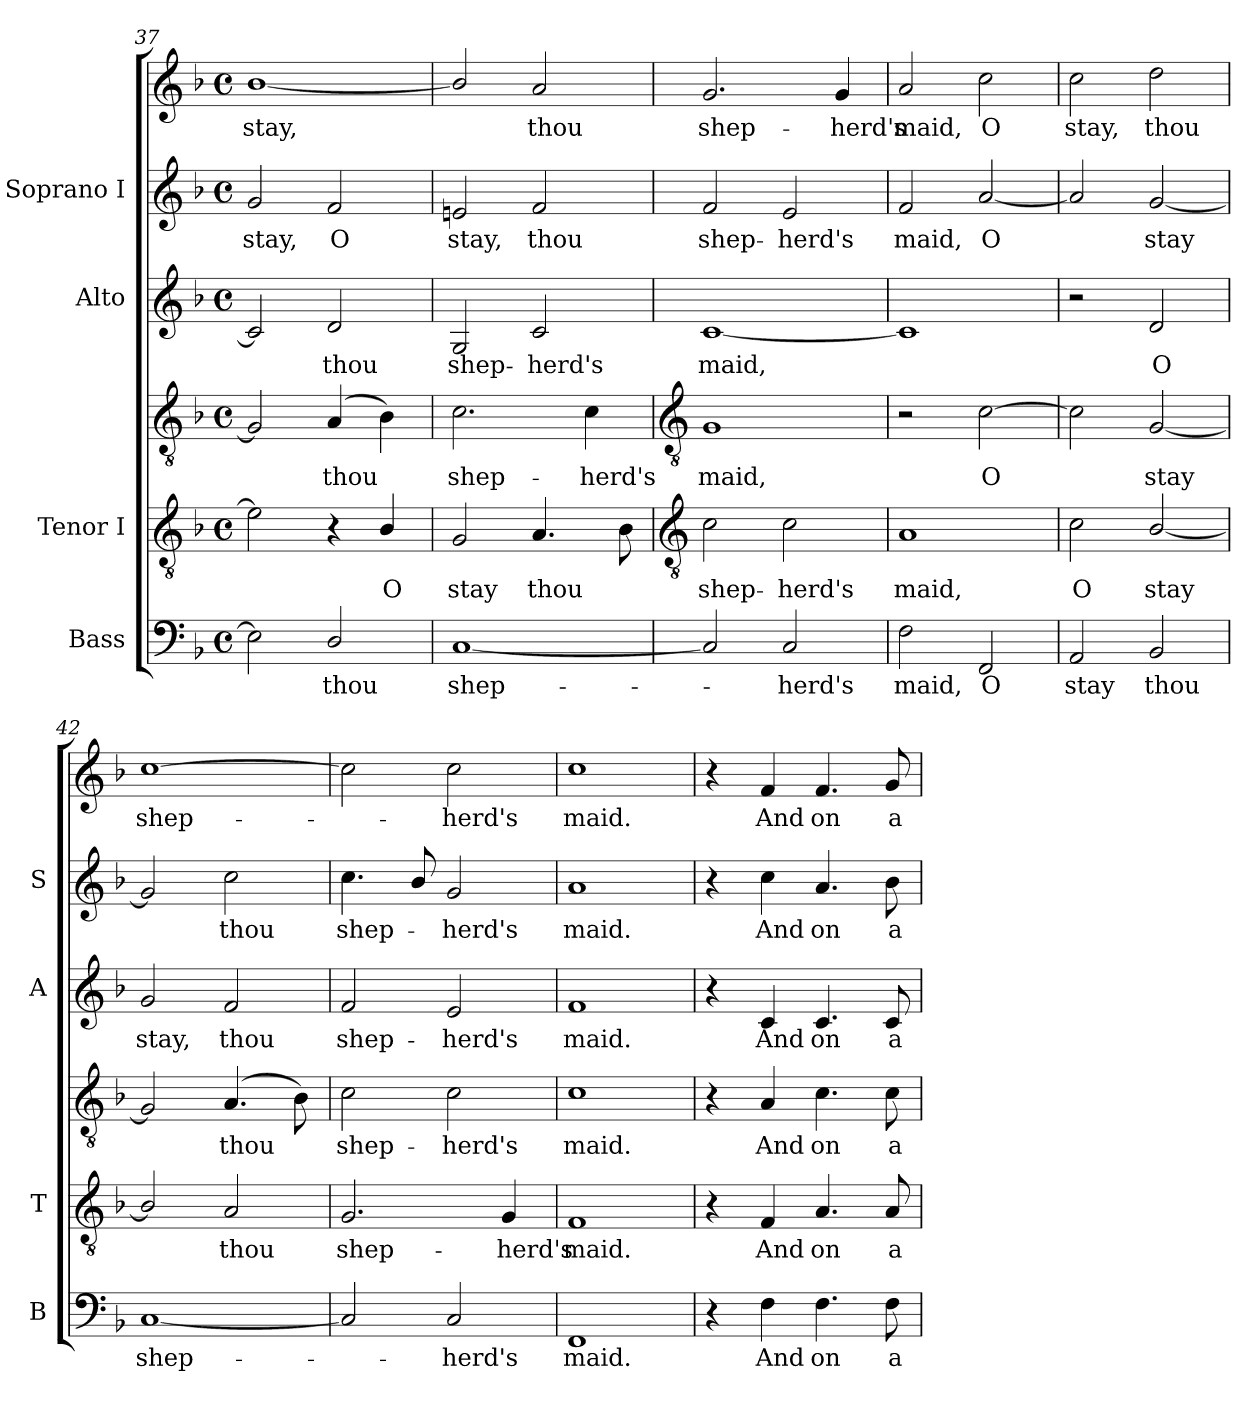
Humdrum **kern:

**kern	**text	**kern	**text	**kern	**text	**kern	**text	**kern	**text	**kern	**text
*part4	*part4	*part3	*part3	*part3	*part3	*part2	*part2	*part1	*part1	*part1	*part1
*staff6	*staff6	*staff5	*staff5	*staff4	*staff4	*staff3	*staff3	*staff2	*staff2	*staff1	*staff1
*I"Bass	*	*I"Tenor I	*	*	*	*I"Alto	*	*I"Soprano I	*	*	*
*I'B	*	*I'T	*	*	*	*I'A	*	*I'S	*	*	*
*clefF4	*	*clefGv2	*	*clefGv2	*	*clefG2	*	*clefG2	*	*clefG2	*
*k[b-]	*	*k[b-]	*	*k[b-]	*	*k[b-]	*	*k[b-]	*	*k[b-]	*
*F:	*	*F:	*	*F:	*	*F:	*	*F:	*	*F:	*
*M4/4	*	*M4/4	*	*M4/4	*	*M4/4	*	*M4/4	*	*M4/4	*
*met(c)	*	*met(c)	*	*met(c)	*	*met(c)	*	*met(c)	*	*met(c)	*
=37	=37	=37	=37	=37	=37	=37	=37	=37	=37	=37	=37
!	!	!	!	!	!	!	!	!	!LO:LY:b	!	!LO:LY:b
2E-]	.	2e-]	.	2G]	.	2c]	.	2g	stay,	[1b-/	stay,
!	!LO:LY:b	!	!	!	!LO:LY:b	!	!LO:LY:b	!	!LO:LY:b	!	!
2D/	thou	4r	.	(<4A	thou	2d	thou	2f	O	.	.
!	!	!	!LO:LY:b	!	!	!	!	!	!	!	!
.	.	4B-/	O	4B-)	.	.	.	.	.	.	.
=38	=38	=38	=38	=38	=38	=38	=38	=38	=38	=38	=38
!	!LO:LY:b	!	!LO:LY:b	!	!LO:LY:b	!	!LO:LY:b	!	!LO:LY:b	!	!
[1C	shep-	2G	stay	2.c	shep-	2G	shep-	2en	stay,	2b-/]	.
!	!	!	!LO:LY:b	!	!	!	!LO:LY:b	!	!LO:LY:b	!	!LO:LY:b
.	.	4.A	thou	.	.	2c	-herd's	2f	thou	2a/	thou
!	!	!	!	!	!LO:LY:b	!	!	!	!	!	!
.	.	.	.	4c	-herd's	.	.	.	.	.	.
.	.	8B-	.	.	.	.	.	.	.	.	.
!!LO:LB:g=z
=39	=39	=39	=39	=39	=39	=39	=39	=39	=39	=39	=39
*	*	*clefGv2	*	*clefGv2	*	*	*	*	*	*	*
!	!	!	!LO:LY:b	!	!LO:LY:b	!	!LO:LY:b	!	!LO:LY:b	!	!LO:LY:b
2C]	.	2c	shep-	1G	maid,	[1c	maid,	2f	shep-	2.g	shep-
!	!LO:LY:b	!	!LO:LY:b	!	!	!	!	!	!LO:LY:b	!	!
2C	herd's	2c	-herd's	.	.	.	.	2e	-herd's	.	.
!	!	!	!	!	!	!	!	!	!	!	!LO:LY:b
.	.	.	.	.	.	.	.	.	.	4g	-herd's
=40	=40	=40	=40	=40	=40	=40	=40	=40	=40	=40	=40
!	!LO:LY:b	!	!LO:LY:b	!	!	!	!	!	!LO:LY:b	!	!LO:LY:b
2F	maid,	1A	maid,	2r	.	1c]	.	2f	maid,	2a/	maid,
!	!LO:LY:b	!	!	!	!LO:LY:b	!	!	!	!LO:LY:b	!	!LO:LY:b
2FF	O	.	.	[2c	O	.	.	[2a/	O	2cc	O
=41	=41	=41	=41	=41	=41	=41	=41	=41	=41	=41	=41
!	!LO:LY:b	!	!LO:LY:b	!	!	!	!	!	!	!	!LO:LY:b
2AA	stay	2c	O	2c]	.	2r	.	2a]	.	2cc	stay,
!	!LO:LY:b	!	!LO:LY:b	!	!LO:LY:b	!	!LO:LY:b	!	!LO:LY:b	!	!LO:LY:b
2BB-	thou	[2B-/	stay	[2G	stay	2d	O	[2g	stay	2dd	thou
=42	=42	=42	=42	=42	=42	=42	=42	=42	=42	=42	=42
!	!LO:LY:b	!	!	!	!	!	!LO:LY:b	!	!	!	!LO:LY:b
[1C/	shep-	2B-/]	.	2G]	.	2g	stay,	2g]	.	[1cc	shep-
!	!	!	!LO:LY:b	!	!LO:LY:b	!	!LO:LY:b	!	!LO:LY:b	!	!
.	.	2A/	thou	(<4.A	thou	2f	thou	2cc	thou	.	.
.	.	.	.	8B-)	.	.	.	.	.	.	.
=43	=43	=43	=43	=43	=43	=43	=43	=43	=43	=43	=43
!	!	!	!LO:LY:b	!	!LO:LY:b	!	!LO:LY:b	!	!LO:LY:b	!	!
2C]	.	2.G	shep-	2c	shep-	2f	shep-	4.cc	shep-	2cc]	.
.	.	.	.	.	.	.	.	8b-/	.	.	.
!	!LO:LY:b	!	!	!	!LO:LY:b	!	!LO:LY:b	!	!LO:LY:b	!	!LO:LY:b
2C/	herd's	.	.	2c	-herd's	2e	-herd's	2g	herd's	2cc	herd's
!	!	!	!LO:LY:b	!	!	!	!	!	!	!	!
.	.	4G	-herd's	.	.	.	.	.	.	.	.
=44	=44	=44	=44	=44	=44	=44	=44	=44	=44	=44	=44
!	!LO:LY:b	!	!LO:LY:b	!	!LO:LY:b	!	!LO:LY:b	!	!LO:LY:b	!	!LO:LY:b
1FF	maid.	1F	maid.	1c	maid.	1f	maid.	1a/	maid.	1cc	maid.
=45	=45	=45	=45	=45	=45	=45	=45	=45	=45	=45	=45
4r	.	4r	.	4r	.	4r	.	4r	.	4r	.
!	!LO:LY:b	!	!LO:LY:b	!	!LO:LY:b	!	!LO:LY:b	!	!LO:LY:b	!	!LO:LY:b
4F	And	4F	And	4A	And	4c	And	4cc	And	4f	And
!	!LO:LY:b	!	!LO:LY:b	!	!LO:LY:b	!	!LO:LY:b	!	!LO:LY:b	!	!LO:LY:b
4.F	on	4.A/	on	4.c	on	4.c	on	4.a	on	4.f	on
!	!LO:LY:b	!	!LO:LY:b	!	!LO:LY:b	!	!LO:LY:b	!	!LO:LY:b	!	!LO:LY:b
8F	a	8A/	a	8c	a	8c	a	8b-	a	8g	a
=	=	=	=	=	=	=	=	=	=	=	=
*-	*-	*-	*-	*-	*-	*-	*-	*-	*-	*-	*-
